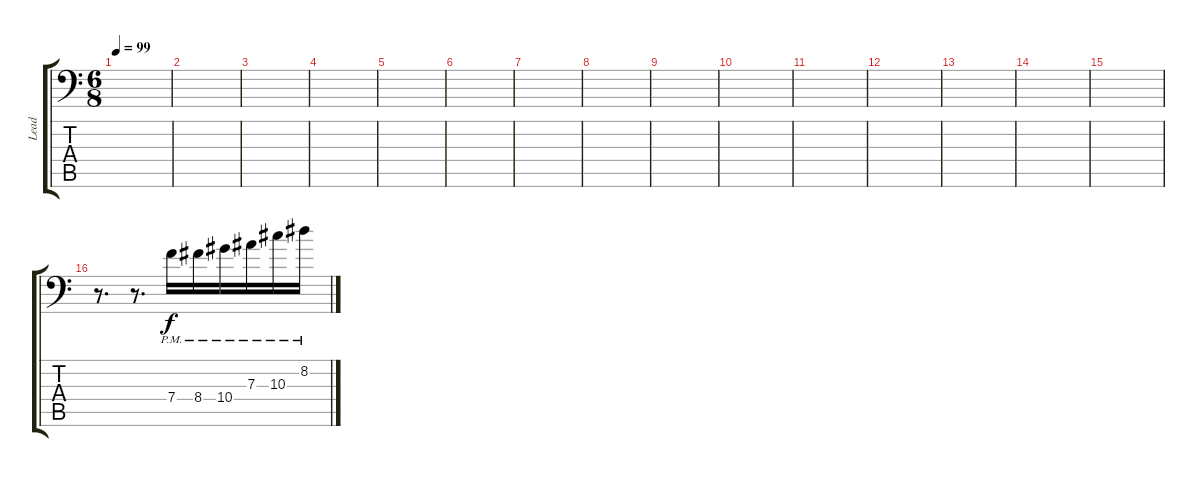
\track ("Lead" "Lead") {instrument distortionguitar}
\staff {score tabs}
\tuning (C4 G3 Eb3 Bb2 F2 Bb1) {hide}
\ts (6 8)
\tempo 99
\clef f4
\ks c
|
|
|
|
|
|
|
|
|
|
|
|
|
|
|
r.8{d volume 16} r.8{d} 7.4{pm}.16 8.4{pm}.16 10.4{pm}.16 7.3{pm}.16 10.3{pm}.16 8.2{pm}.16
